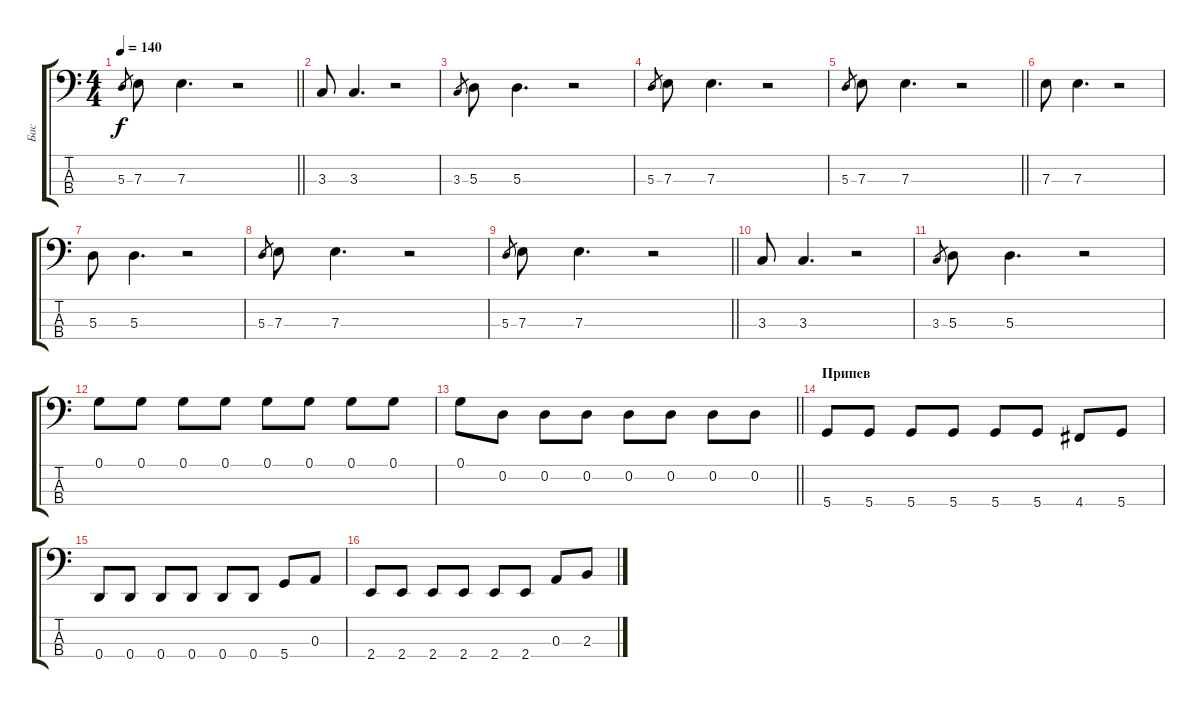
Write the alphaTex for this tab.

\track ("Бас" "Бас") {instrument electricbassfinger}
\staff {score tabs}
\tuning (G2 D2 A1 D1) {hide}
\ts (4 4)
\tempo 140
\clef f4
\barLineRight lightlight
\ks c
5.3.8{gr dy f} 7.3.8 7.3.4{d} r.2 |
3.3.8 3.3.4{d} r.2 |
3.3.8{gr} 5.3.8 5.3.4{d} r.2 |
5.3.8{gr} 7.3.8 7.3.4{d} r.2 |
\barLineRight lightlight
5.3.8{gr} 7.3.8 7.3.4{d} r.2 |
7.3.8 7.3.4{d} r.2 |
5.3.8 5.3.4{d} r.2 |
5.3.8{gr} 7.3.8 7.3.4{d} r.2 |
\barLineRight lightlight
5.3.8{gr} 7.3.8 7.3.4{d} r.2 |
3.3.8 3.3.4{d} r.2 |
3.3.8{gr} 5.3.8 5.3.4{d} r.2 |
0.1.8 0.1.8 0.1.8 0.1.8 0.1.8 0.1.8 0.1.8 0.1.8 |
\barLineRight lightlight
0.1.8 0.2.8 0.2.8 0.2.8 0.2.8 0.2.8 0.2.8 0.2.8 |
\section ("" "Припев")
5.4.8 5.4.8 5.4.8 5.4.8 5.4.8 5.4.8 4.4.8 5.4.8 |
0.4.8 0.4.8 0.4.8 0.4.8 0.4.8 0.4.8 5.4.8 0.3.8 |
2.4.8 2.4.8 2.4.8 2.4.8 2.4.8 2.4.8 0.3.8 2.3.8
